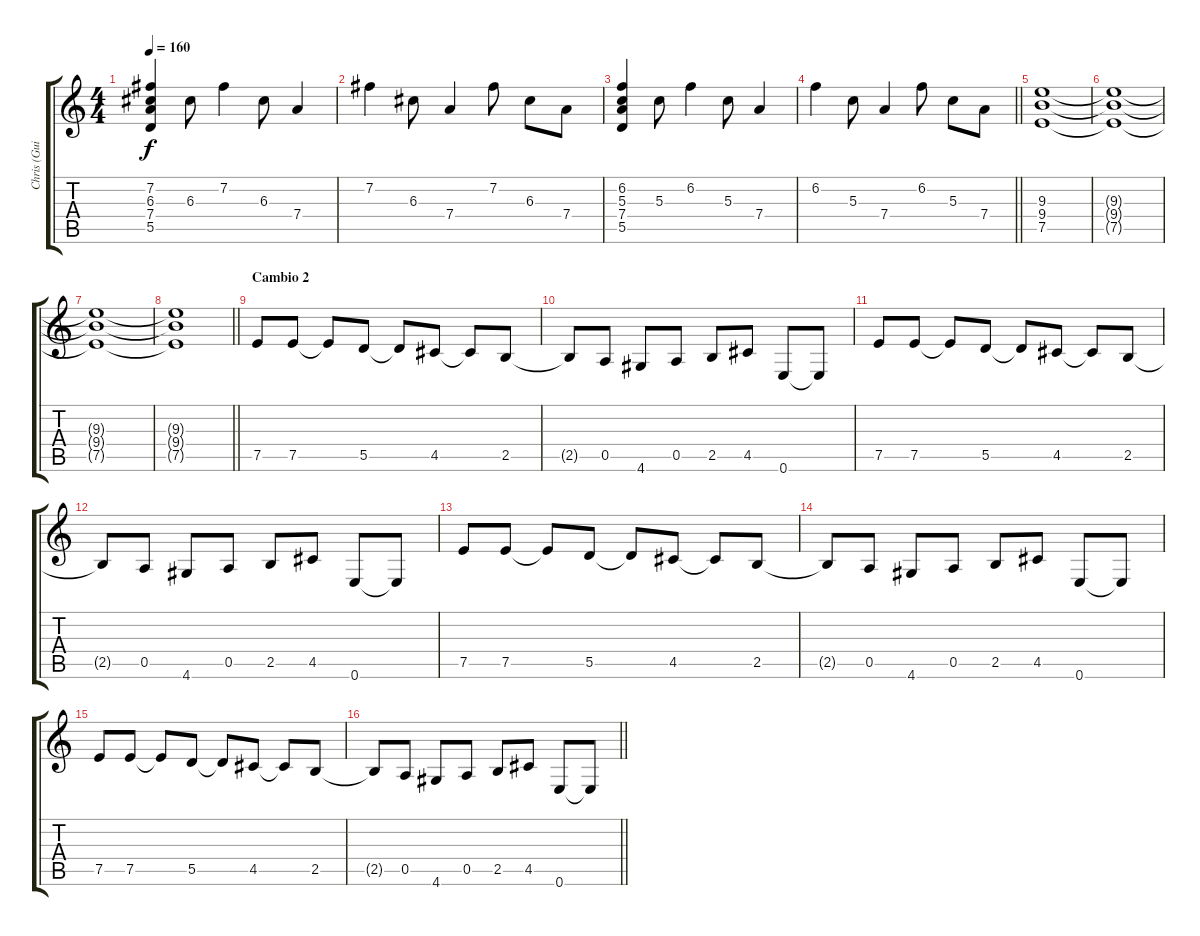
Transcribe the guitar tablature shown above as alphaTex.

\track ("Chris (Guitarra Líder)" "Chris (Gui") {instrument distortionguitar}
\staff {score tabs}
\tuning (E4 B3 G3 D3 A2 E2) {hide}
\ts (4 4)
\tempo 160
\clef g2
\ks c
(7.2 6.3 7.4 5.5).4{dy f volume 9} 6.3.8{volume 14} 7.2.4 6.3.8 7.4.4 |
7.2.4 6.3.8 7.4.4 7.2.8 6.3.8 7.4.8 |
(6.2 5.3 7.4 5.5).4{volume 9} 5.3.8{volume 13} 6.2.4 5.3.8 7.4.4 |
\barLineRight lightlight
6.2.4 5.3.8 7.4.4 6.2.8 5.3.8 7.4.8 |
(9.3 9.4 7.5).1{volume 9} |
(9.3{t} 9.4{t} 7.5{t}).1 |
(9.3{t} 9.4{t} 7.5{t}).1 |
\barLineRight lightlight
(9.3{t} 9.4{t} 7.5{t}).1 |
\section ("" "Cambio 2")
7.5.8 7.5.8 7.5{t}.8 5.5.8 5.5{t}.8 4.5.8 4.5{t}.8 2.5.8 |
2.5{t}.8 0.5.8 4.6.8 0.5.8 2.5.8 4.5.8 0.6.8 0.6{t}.8 |
7.5.8 7.5.8 7.5{t}.8 5.5.8 5.5{t}.8 4.5.8 4.5{t}.8 2.5.8 |
2.5{t}.8 0.5.8 4.6.8 0.5.8 2.5.8 4.5.8 0.6.8 0.6{t}.8 |
7.5.8 7.5.8 7.5{t}.8 5.5.8 5.5{t}.8 4.5.8 4.5{t}.8 2.5.8 |
2.5{t}.8 0.5.8 4.6.8 0.5.8 2.5.8 4.5.8 0.6.8 0.6{t}.8 |
7.5.8 7.5.8 7.5{t}.8 5.5.8 5.5{t}.8 4.5.8 4.5{t}.8 2.5.8 |
\barLineRight lightlight
2.5{t}.8 0.5.8 4.6.8 0.5.8 2.5.8 4.5.8 0.6.8 0.6{t}.8
